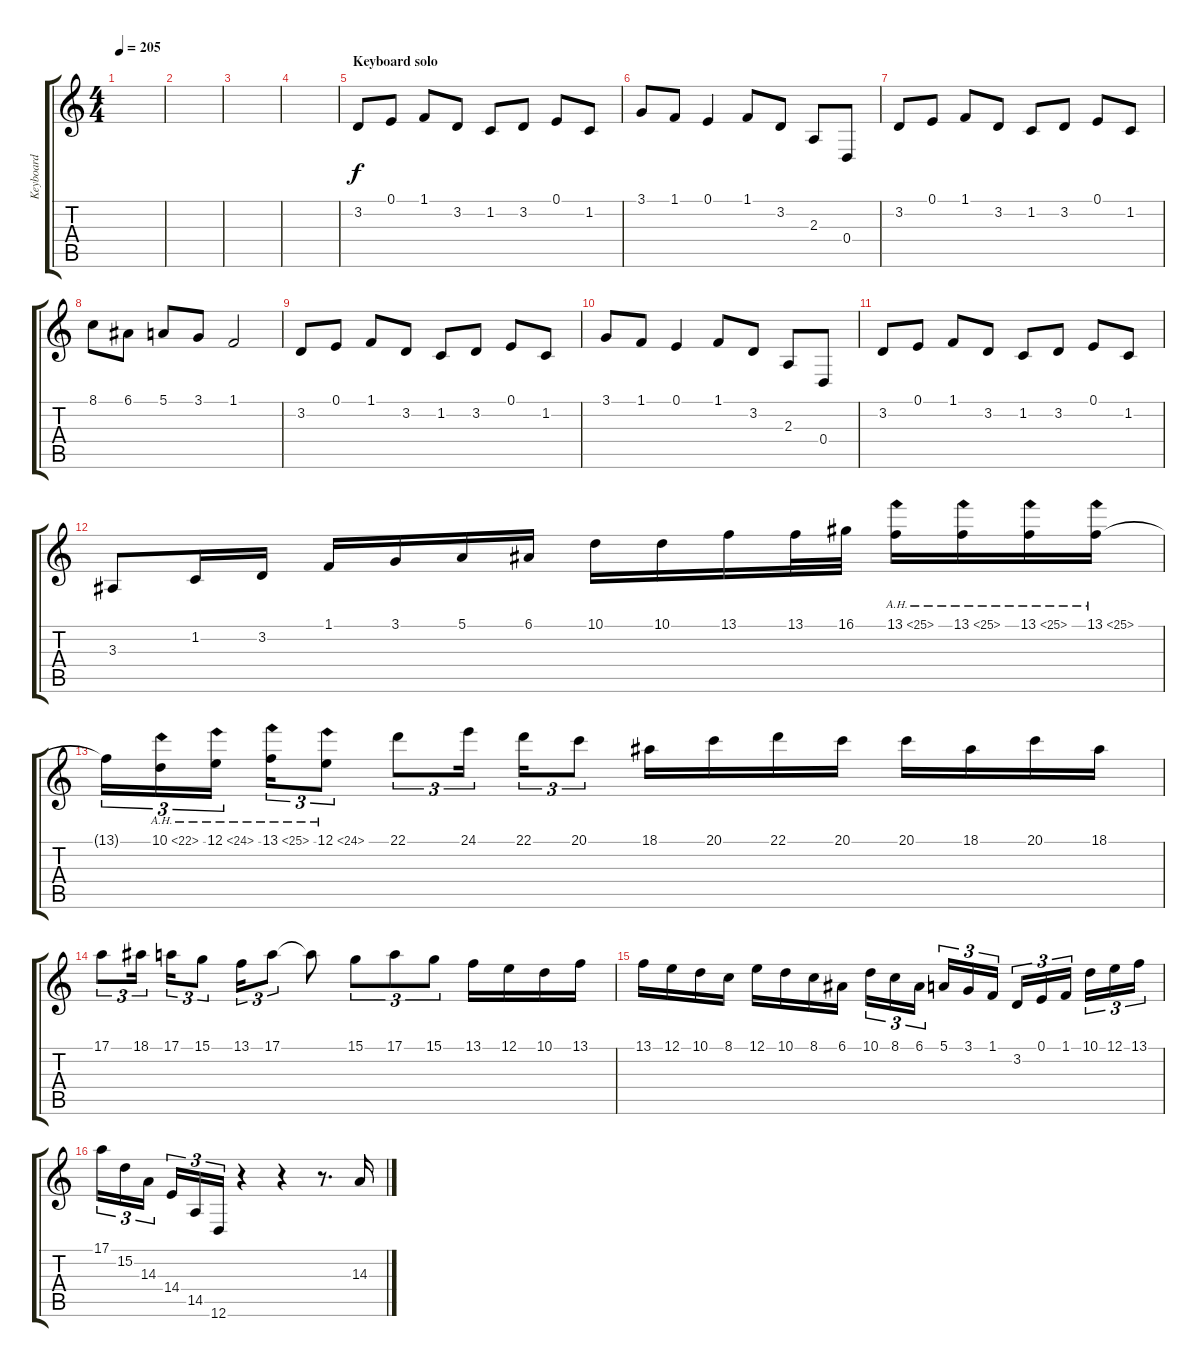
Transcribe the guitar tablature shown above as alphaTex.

\track ("Keyboard" "Keyboard") {instrument lead1square}
\staff {score tabs}
\tuning (E4 B3 G3 D3 G2 D2) {hide}
\ts (4 4)
\tempo 205
\clef g2
\ks c
|
|
|
|
\section ("" "Keyboard solo")
3.2.8 0.1.8 1.1.8 3.2.8 1.2.8 3.2.8 0.1.8 1.2.8 |
3.1.8 1.1.8 0.1.4 1.1.8 3.2.8 2.3.8 0.4.8 |
3.2.8 0.1.8 1.1.8 3.2.8 1.2.8 3.2.8 0.1.8 1.2.8 |
8.1.8 6.1.8 5.1.8 3.1.8 1.1.2 |
3.2.8 0.1.8 1.1.8 3.2.8 1.2.8 3.2.8 0.1.8 1.2.8 |
3.1.8 1.1.8 0.1.4 1.1.8 3.2.8 2.3.8 0.4.8 |
3.2.8 0.1.8 1.1.8 3.2.8 1.2.8 3.2.8 0.1.8 1.2.8 |
3.3.8 1.2.16 3.2.16 1.1.16 3.1.16 5.1.16 6.1.16 10.1.16 10.1.16 13.1.16 13.1.32 16.1.32 13.1{ah 12}.16 13.1{ah 12}.16 13.1{ah 12}.16 13.1{ah 12}.16 |
13.1{t}.16{tu (3 2)} 10.1{ah 12}.16{tu (3 2)} 12.1{ah 12}.16{tu (3 2)} 13.1{ah 12}.16{tu (3 2)} 12.1{ah 12}.8{tu (3 2)} 22.1.8{tu (3 2)} 24.1.16{tu (3 2)} 22.1.16{tu (3 2)} 20.1.8{tu (3 2)} 18.1.16 20.1.16 22.1.16 20.1.16 20.1.16 18.1.16 20.1.16 18.1.16 |
17.1.8{tu (3 2)} 18.1.16{tu (3 2)} 17.1.16{tu (3 2)} 15.1.8{tu (3 2)} 13.1.16{tu (3 2)} 17.1.8{tu (3 2)} 17.1{t}.8 15.1.8{tu (3 2)} 17.1.8{tu (3 2)} 15.1.8{tu (3 2)} 13.1.16 12.1.16 10.1.16 13.1.16 |
13.1.16 12.1.16 10.1.16 8.1.16 12.1.16 10.1.16 8.1.16 6.1.16 10.1.16{tu (3 2)} 8.1.16{tu (3 2)} 6.1.16{tu (3 2)} 5.1.16{tu (3 2)} 3.1.16{tu (3 2)} 1.1.16{tu (3 2)} 3.2.16{tu (3 2)} 0.1.16{tu (3 2)} 1.1.16{tu (3 2)} 10.1.16{tu (3 2)} 12.1.16{tu (3 2)} 13.1.16{tu (3 2)} |
17.1.16{tu (3 2)} 15.2.16{tu (3 2)} 14.3.16{tu (3 2)} 14.4.16{tu (3 2)} 14.5.16{tu (3 2)} 12.6.16{tu (3 2)} r.4 r.4 r.8{d} 14.3.16
